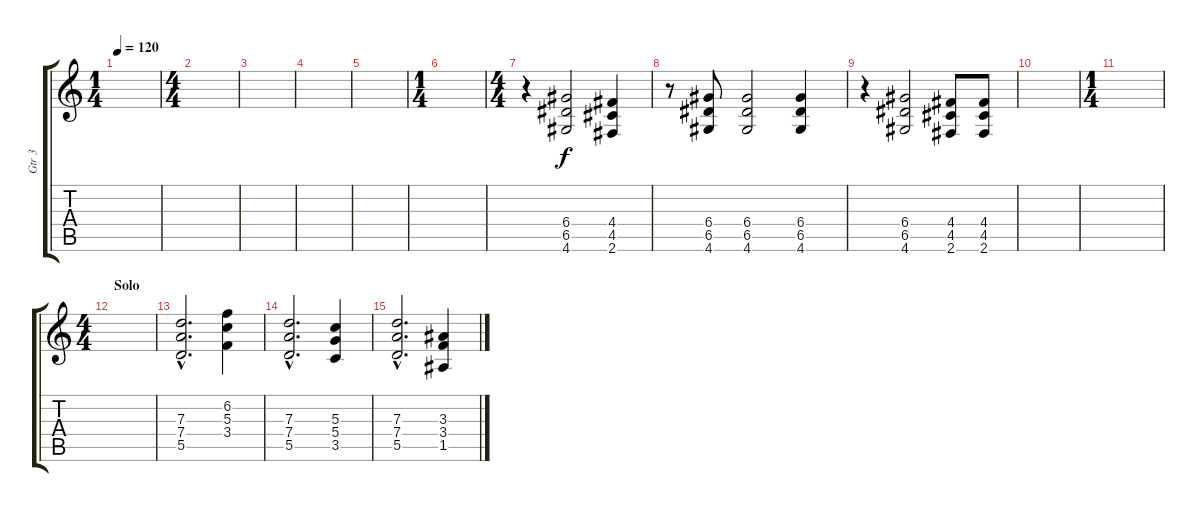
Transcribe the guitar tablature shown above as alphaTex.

\track ("Gtr 3" "Gtr 3") {instrument overdrivenguitar}
\staff {score tabs}
\tuning (E4 B3 G3 D3 A2 E2) {hide}
\ts (1 4)
\tempo 120
\clef g2
\ks c
|
\ts (4 4)
|
|
|
|
\ts (1 4)
|
\ts (4 4)
r.4 (6.4 6.5 4.6).2 (4.4 4.5 2.6).4 |
r.8 (6.4 6.5 4.6).8 (6.4 6.5 4.6).2 (6.4 6.5 4.6).4 |
r.4 (6.4 6.5 4.6).2 (4.4 4.5 2.6).8 (4.4 4.5 2.6).8 |
|
\ts (1 4)
|
\ts (4 4)
\section ("" "Solo")
|
(7.3{hac} 7.4{hac} 5.5{hac}).2{d volume 11} (6.2 5.3 3.4).4 |
(7.3{hac} 7.4{hac} 5.5{hac}).2{d} (5.3 5.4 3.5).4 |
(7.3{hac} 7.4{hac} 5.5{hac}).2{d} (3.3 3.4 1.5).4
